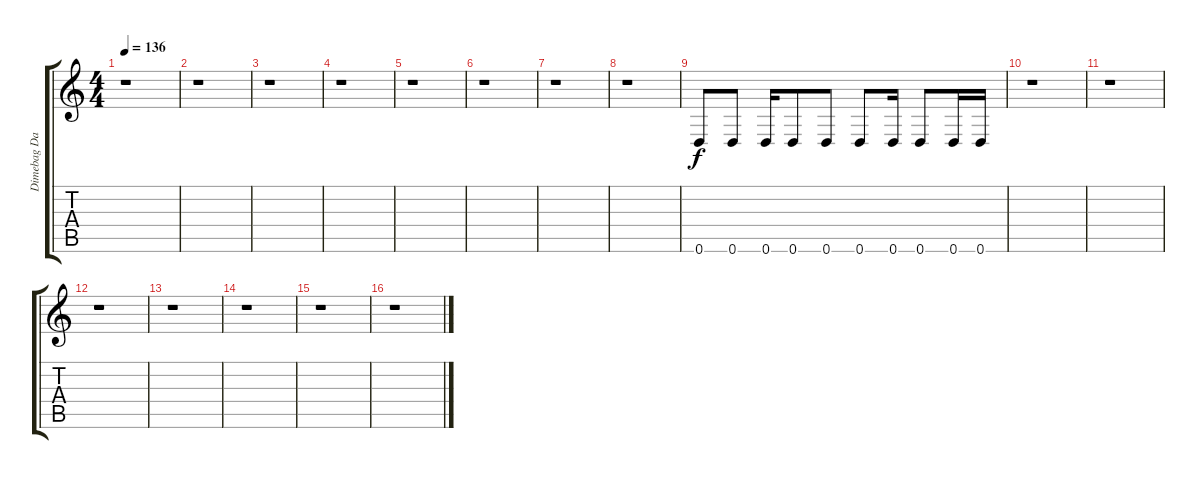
\track ("Dimebag Darrell" "Dimebag Da") {instrument distortionguitar}
\staff {score tabs}
\tuning (E4 B3 G3 D3 A2 D2) {hide}
\ts (4 4)
\tempo 136
\clef g2
\ks c
r.1{dy f} |
r.1 |
r.1 |
r.1 |
r.1 |
r.1 |
r.1 |
r.1 |
0.6.8 0.6.8 0.6.16 0.6.8 0.6.8 0.6.8 0.6.16 0.6.8 0.6.16 0.6.16 |
r.1 |
r.1 |
r.1 |
r.1 |
r.1 |
r.1 |
r.1
